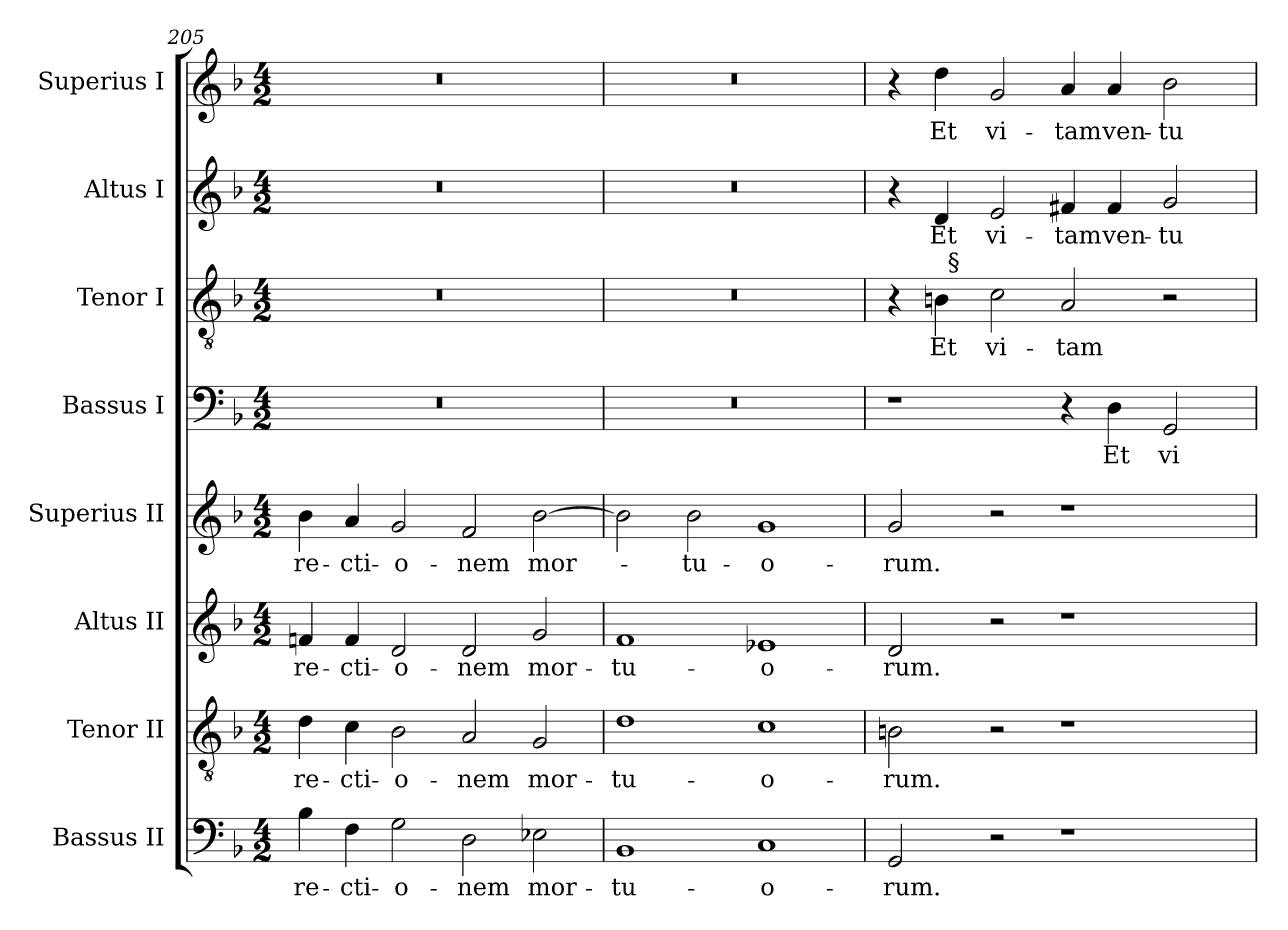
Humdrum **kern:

**kern	**text	**kern	**text	**kern	**text	**kern	**text	**kern	**text	**kern	**text	**kern	**text	**kern	**text
*part8	*part8	*part7	*part7	*part6	*part6	*part5	*part5	*part4	*part4	*part3	*part3	*part2	*part2	*part1	*part1
*staff8	*staff8	*staff7	*staff7	*staff6	*staff6	*staff5	*staff5	*staff4	*staff4	*staff3	*staff3	*staff2	*staff2	*staff1	*staff1
*I"Bassus II	*	*I"Tenor II	*	*I"Altus II	*	*I"Superius II	*	*I"Bassus I	*	*I"Tenor I	*	*I"Altus I	*	*I"Superius I	*
*I'B.	*	*I'T.	*	*I'A.	*	*I'S.	*	*I'B.	*	*I'T.	*	*I'A.	*	*I'S.	*
!!LO:LB:g=z
*clefF4	*	*clefGv2	*	*clefG2	*	*clefG2	*	*clefF4	*	*clefGv2	*	*clefG2	*	*clefG2	*
*	*	*ITrd7c12	*	*	*	*	*	*	*	*ITrd7c12	*	*	*	*	*
*k[b-]	*	*k[b-]	*	*k[b-]	*	*k[b-]	*	*k[b-]	*	*k[b-]	*	*k[b-]	*	*k[b-]	*
*d:	*	*d:	*	*d:	*	*d:	*	*d:	*	*d:	*	*d:	*	*d:	*
*M4/2	*	*M4/2	*	*M4/2	*	*M4/2	*	*M4/2	*	*M4/2	*	*M4/2	*	*M4/2	*
=205	=205	=205	=205	=205	=205	=205	=205	=205	=205	=205	=205	=205	=205	=205	=205
!	!LO:LY:b	!	!LO:LY:b	!	!LO:LY:b	!	!LO:LY:b	!LO:N:vis=1	!	!LO:N:vis=1	!	!LO:N:vis=1	!	!LO:N:vis=1	!
4B-\	-re-	4D\	-re-	4fn/	-re-	4b-\	-re-	0r	.	0r	.	0r	.	0r	.
!	!LO:LY:b	!	!LO:LY:b	!	!LO:LY:b	!	!LO:LY:b	!	!	!	!	!	!	!	!
4F\	-cti-	4C\	-cti-	4f/	-cti-	4a/	-cti-	.	.	.	.	.	.	.	.
!	!LO:LY:b	!	!LO:LY:b	!	!LO:LY:b	!	!LO:LY:b	!	!	!	!	!	!	!	!
2G\	-o-	2BB-\	-o-	2d/	-o-	2g/	-o-	.	.	.	.	.	.	.	.
!	!LO:LY:b	!	!LO:LY:b	!	!LO:LY:b	!	!LO:LY:b	!	!	!	!	!	!	!	!
2D\	-nem	2AA/	-nem	2d/	-nem	2f/	-nem	.	.	.	.	.	.	.	.
!	!LO:LY:b	!	!LO:LY:b	!	!LO:LY:b	!	!LO:LY:b	!	!	!	!	!	!	!	!
2E-X\	mor-	2GG/	mor-	2g/	mor-	[>2b-\	mor-	.	.	.	.	.	.	.	.
=206	=206	=206	=206	=206	=206	=206	=206	=206	=206	=206	=206	=206	=206	=206	=206
!	!LO:LY:b	!	!LO:LY:b	!	!LO:LY:b	!	!	!LO:N:vis=1	!	!LO:N:vis=1	!	!LO:N:vis=1	!	!LO:N:vis=1	!
1BB-	-tu-	1D	-tu-	1f	-tu-	2b-\]	.	0r	.	0r	.	0r	.	0r	.
!	!	!	!	!	!	!	!LO:LY:b	!	!	!	!	!	!	!	!
.	.	.	.	.	.	2b-\	-tu-	.	.	.	.	.	.	.	.
!	!LO:LY:b	!	!LO:LY:b	!	!LO:LY:b	!	!LO:LY:b	!	!	!	!	!	!	!	!
1C	-o-	1C	-o-	1e-X	-o-	1g	-o-	.	.	.	.	.	.	.	.
=207	=207	=207	=207	=207	=207	=207	=207	=207	=207	=207	=207	=207	=207	=207	=207
!	!LO:LY:b	!	!LO:LY:b	!	!LO:LY:b	!	!LO:LY:b	!	!	!	!	!	!	!	!
*	*	*	*	*	*	*	*	*	*	*^	*	*	*	*	*
2GG/	-rum.	2BBn\	-rum.	2d/	-rum.	2g/	-rum.	1r	.	4r	4ryy	.	4r	.	4r	.
!	!	!	!	!	!	!	!	!	!	!	!	!LO:LY:b	!	!LO:LY:b	!	!LO:LY:b
.	.	.	.	.	.	.	.	.	.	4BB\	32ryy	Et	4d/	Et	4dd\	Et
!	!	!	!	!	!	!	!	!	!	!	!LO:TX:a:t=§	!	!	!	!	!
.	.	.	.	.	.	.	.	.	.	.	1ryy	.	.	.	.	.
!	!	!	!	!	!	!	!	!	!	!	!	!LO:LY:b	!	!LO:LY:b	!	!LO:LY:b
2r	.	2r	.	2r	.	2r	.	.	.	2C\	.	vi-	2e/	vi-	2g/	vi-
!	!	!	!	!	!	!	!	!	!	!	!	!LO:LY:b	!	!LO:LY:b	!	!LO:LY:b
1r	.	1r	.	1r	.	1r	.	4r	.	2AA/	.	-tam	4f#X/	-tam	4a/	-tam
!	!	!	!	!	!	!	!	!	!LO:LY:b	!	!	!	!	!LO:LY:b	!	!LO:LY:b
.	.	.	.	.	.	.	.	4D\	Et	.	.	.	4f#/	ven-	4a/	ven-
.	.	.	.	.	.	.	.	.	.	.	2ryy	.	.	.	.	.
!	!	!	!	!	!	!	!	!	!LO:LY:b	!	!	!	!	!LO:LY:b	!	!LO:LY:b
.	.	.	.	.	.	.	.	2GG/	vi-	2r	.	.	2g/	-tu-	2b-\	-tu-
.	.	.	.	.	.	.	.	.	.	.	8..ryy	.	.	.	.	.
*	*	*	*	*	*	*	*	*	*	*v	*v	*	*	*	*	*
=	=	=	=	=	=	=	=	=	=	=	=	=	=	=	=
*-	*-	*-	*-	*-	*-	*-	*-	*-	*-	*-	*-	*-	*-	*-	*-
